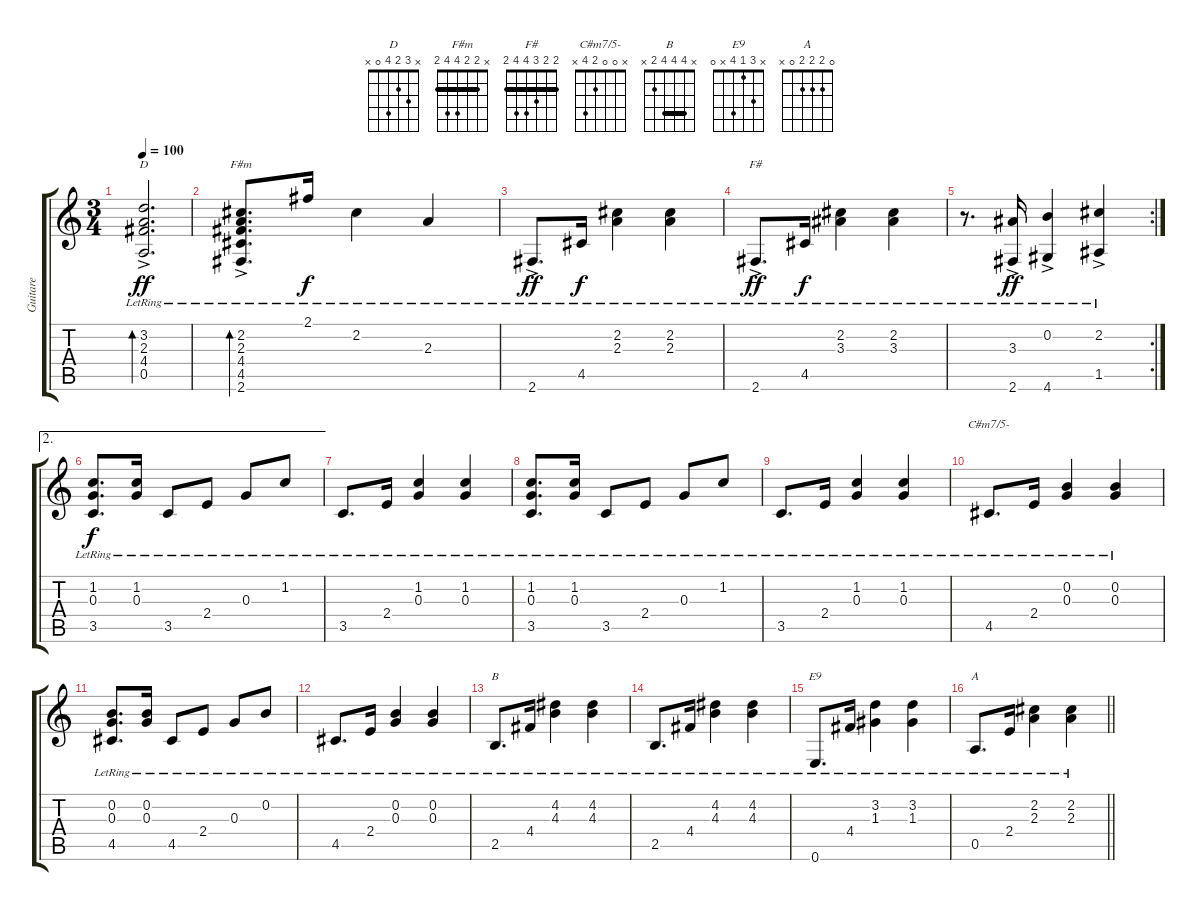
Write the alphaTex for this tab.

\track ("Guitare" "Guitare") {instrument acousticguitarsteel}
\staff {score tabs}
\tuning (E4 B3 G3 D3 A2 E2) {hide}
\chord ("D" x 3 2 4 0 x)
\chord ("F#m" x 2 2 4 4 2) {barre 2}
\chord ("F#" 2 2 3 4 4 2) {barre 2}
\chord ("C#m7/5-" x 0 0 2 4 x)
\chord ("B" x 4 4 4 2 x) {barre 4}
\chord ("E9" x 3 1 4 x 0)
\chord ("A" 0 2 2 2 0 x)
\ts (3 4)
\tempo 100
\clef g2
\ks c
(3.2{lr} 2.3{lr} 4.4{lr} 0.5{ac lr}).2{d bd 240 ch "D" dy ff} |
(2.2{lr} 2.3{lr} 4.4{lr} 4.5{lr} 2.6{ac lr}).8{d bd 480 ch "F#m"} 2.1{lr}.16{dy f} 2.2{lr}.4 2.3{lr}.4 |
2.6{ac lr}.8{d dy ff} 4.5{lr}.16{dy f} (2.2{lr} 2.3{lr}).4 (2.2{lr} 2.3{lr}).4 |
2.6{ac lr}.8{d ch "F#" dy ff} 4.5{lr}.16{dy f} (2.2{lr} 3.3{lr}).4 (2.2{lr} 3.3{lr}).4 |
\rc 2
r.8{d} (3.3{ac lr} 2.6{ac lr}).16{dy ff} (0.2{ac lr} 4.6{ac lr}).4 (2.2{ac lr} 1.5{ac lr}).4 |
\ae 2
(1.2{lr} 0.3{lr} 3.5{lr}).8{d dy f} (1.2{lr} 0.3{lr}).16 3.5{lr}.8 2.4{lr}.8 0.3{lr}.8 1.2{lr}.8 |
3.5{lr}.8{d} 2.4{lr}.16 (1.2{lr} 0.3{lr}).4 (1.2{lr} 0.3{lr}).4 |
(1.2{lr} 0.3{lr} 3.5{lr}).8{d} (1.2{lr} 0.3{lr}).16 3.5{lr}.8 2.4{lr}.8 0.3{lr}.8 1.2{lr}.8 |
3.5{lr}.8{d} 2.4{lr}.16 (1.2{lr} 0.3{lr}).4 (1.2{lr} 0.3{lr}).4 |
4.5{lr}.8{d ch "C#m7/5-"} 2.4{lr}.16 (0.2{lr} 0.3{lr}).4 (0.2{lr} 0.3{lr}).4 |
(0.2{lr} 0.3{lr} 4.5{lr}).8{d} (0.2{lr} 0.3{lr}).16 4.5{lr}.8 2.4{lr}.8 0.3{lr}.8 0.2{lr}.8 |
4.5{lr}.8{d} 2.4{lr}.16 (0.2{lr} 0.3{lr}).4 (0.2{lr} 0.3{lr}).4 |
2.5{lr}.8{d ch "B"} 4.4{lr}.16 (4.2{lr} 4.3{lr}).4 (4.2{lr} 4.3{lr}).4 |
2.5{lr}.8{d} 4.4{lr}.16 (4.2{lr} 4.3{lr}).4 (4.2{lr} 4.3{lr}).4 |
0.6{lr}.8{d ch "E9"} 4.4{lr}.16 (3.2{lr} 1.3{lr}).4 (3.2{lr} 1.3{lr}).4 |
\barLineRight lightlight
0.5{lr}.8{d ch "A"} 2.4{lr}.16 (2.2{lr} 2.3{lr}).4 (2.2{lr} 2.3{lr}).4
